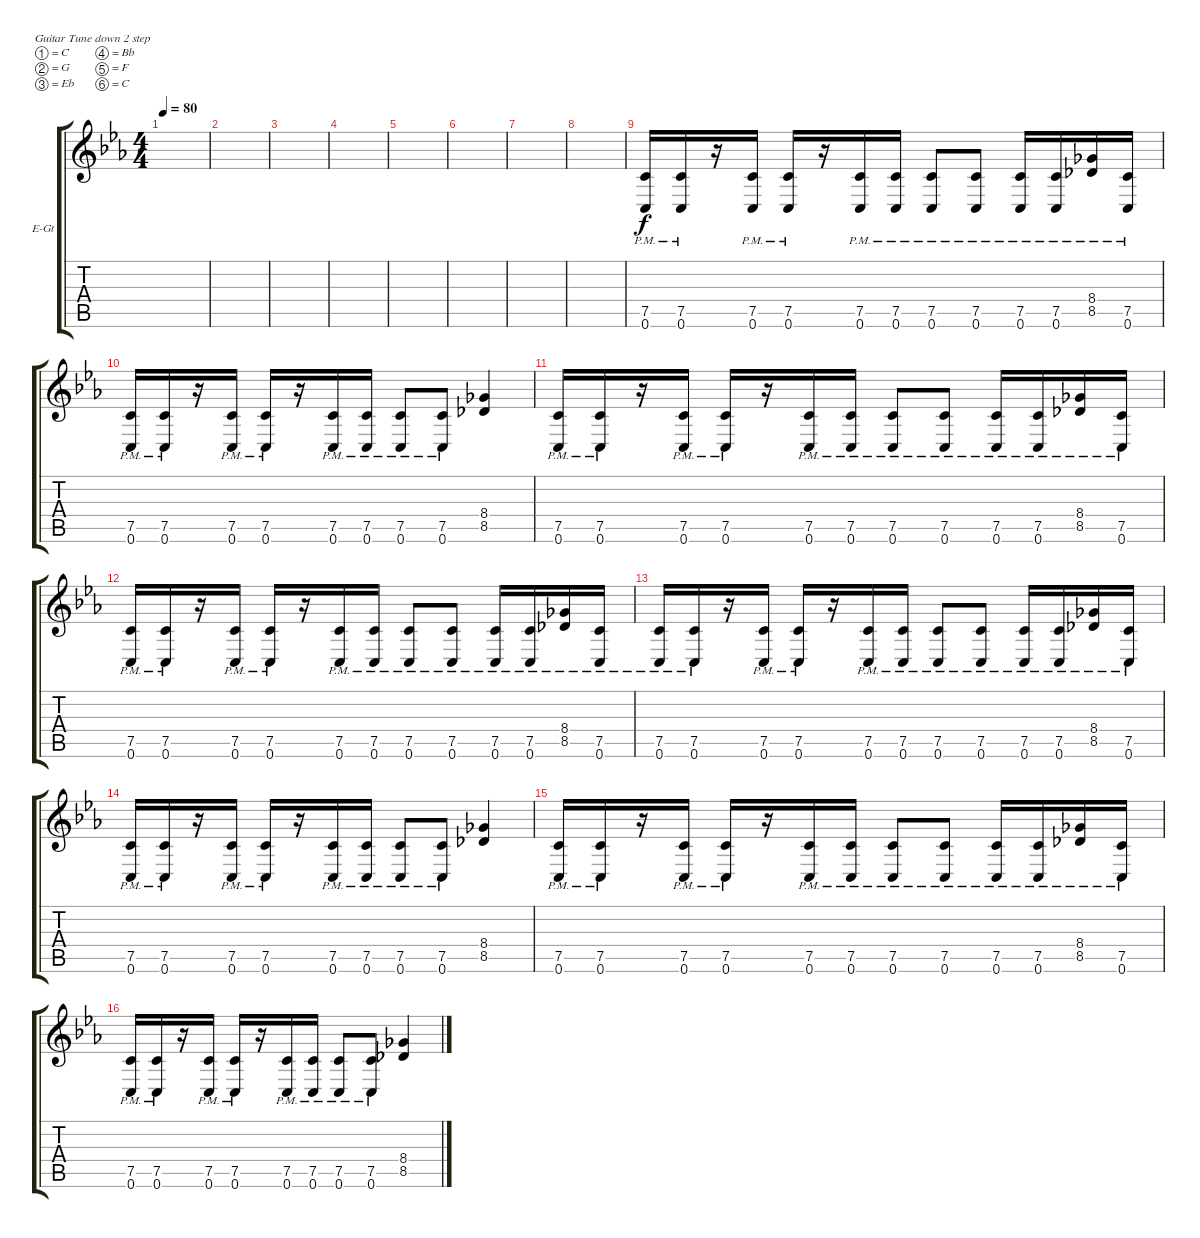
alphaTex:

\defaultSystemsLayout 4
\bracketExtendMode groupsimilarinstruments
\firstSystemTrackNameOrientation horizontal
\otherSystemsTrackNameOrientation horizontal
\track ("Electric Guitar" "E-Gt") {instrument distortionguitar}
\staff {score tabs}
\tuning (C4 G3 Eb3 Bb2 F2 C2)
\ts (4 4)
\tempo 80
\clef g2
\ks cminor
|
|
|
|
|
|
|
|
(0.6{pm} 7.5{pm}).16 (0.6{pm} 7.5{pm}).16 r.16 (0.6{pm} 7.5{pm}).16 (0.6{pm} 7.5{pm}).16 r.16 (0.6{pm} 7.5{pm}).16 (0.6{pm} 7.5{pm}).16 (7.5{pm} 0.6{pm}).8 (0.6{pm} 7.5{pm}).8 (0.6{pm} 7.5{pm}).16 (0.6{pm} 7.5{pm}).16 (8.5 8.4{pm}).16 (0.6{pm} 7.5{pm}).16 |
(0.6{pm} 7.5{pm}).16 (0.6{pm} 7.5{pm}).16 r.16 (0.6{pm} 7.5{pm}).16 (0.6{pm} 7.5{pm}).16 r.16 (0.6{pm} 7.5{pm}).16 (0.6{pm} 7.5{pm}).16 (7.5{pm} 0.6{pm}).8 (0.6{pm} 7.5{pm}).8 (8.5 8.4).4 |
(0.6{pm} 7.5{pm}).16 (0.6{pm} 7.5{pm}).16 r.16 (0.6{pm} 7.5{pm}).16 (0.6{pm} 7.5{pm}).16 r.16 (0.6{pm} 7.5{pm}).16 (0.6{pm} 7.5{pm}).16 (7.5{pm} 0.6{pm}).8 (0.6{pm} 7.5{pm}).8 (0.6{pm} 7.5{pm}).16 (0.6{pm} 7.5{pm}).16 (8.5 8.4{pm}).16 (0.6{pm} 7.5{pm}).16 |
(0.6{pm} 7.5{pm}).16 (0.6{pm} 7.5{pm}).16 r.16 (0.6{pm} 7.5{pm}).16 (0.6{pm} 7.5{pm}).16 r.16 (0.6{pm} 7.5{pm}).16 (0.6{pm} 7.5{pm}).16 (7.5{pm} 0.6{pm}).8 (0.6{pm} 7.5{pm}).8 (0.6{pm} 7.5{pm}).16 (0.6{pm} 7.5{pm}).16 (8.5 8.4{pm}).16 (0.6{pm} 7.5{pm}).16 |
(0.6{pm} 7.5{pm}).16 (0.6{pm} 7.5{pm}).16 r.16 (0.6{pm} 7.5{pm}).16 (0.6{pm} 7.5{pm}).16 r.16 (0.6{pm} 7.5{pm}).16 (0.6{pm} 7.5{pm}).16 (7.5{pm} 0.6{pm}).8 (0.6{pm} 7.5{pm}).8 (0.6{pm} 7.5{pm}).16 (0.6{pm} 7.5{pm}).16 (8.5 8.4{pm}).16 (0.6{pm} 7.5{pm}).16 |
(0.6{pm} 7.5{pm}).16 (0.6{pm} 7.5{pm}).16 r.16 (0.6{pm} 7.5{pm}).16 (0.6{pm} 7.5{pm}).16 r.16 (0.6{pm} 7.5{pm}).16 (0.6{pm} 7.5{pm}).16 (7.5{pm} 0.6{pm}).8 (0.6{pm} 7.5{pm}).8 (8.5 8.4).4 |
(0.6{pm} 7.5{pm}).16 (0.6{pm} 7.5{pm}).16 r.16 (0.6{pm} 7.5{pm}).16 (0.6{pm} 7.5{pm}).16 r.16 (0.6{pm} 7.5{pm}).16 (0.6{pm} 7.5{pm}).16 (7.5{pm} 0.6{pm}).8 (0.6{pm} 7.5{pm}).8 (0.6{pm} 7.5{pm}).16 (0.6{pm} 7.5{pm}).16 (8.5 8.4{pm}).16 (0.6{pm} 7.5{pm}).16 |
(0.6{pm} 7.5{pm}).16 (0.6{pm} 7.5{pm}).16 r.16 (0.6{pm} 7.5{pm}).16 (0.6{pm} 7.5{pm}).16 r.16 (0.6{pm} 7.5{pm}).16 (0.6{pm} 7.5{pm}).16 (7.5{pm} 0.6{pm}).8 (0.6{pm} 7.5{pm}).8 (8.5 8.4).4
